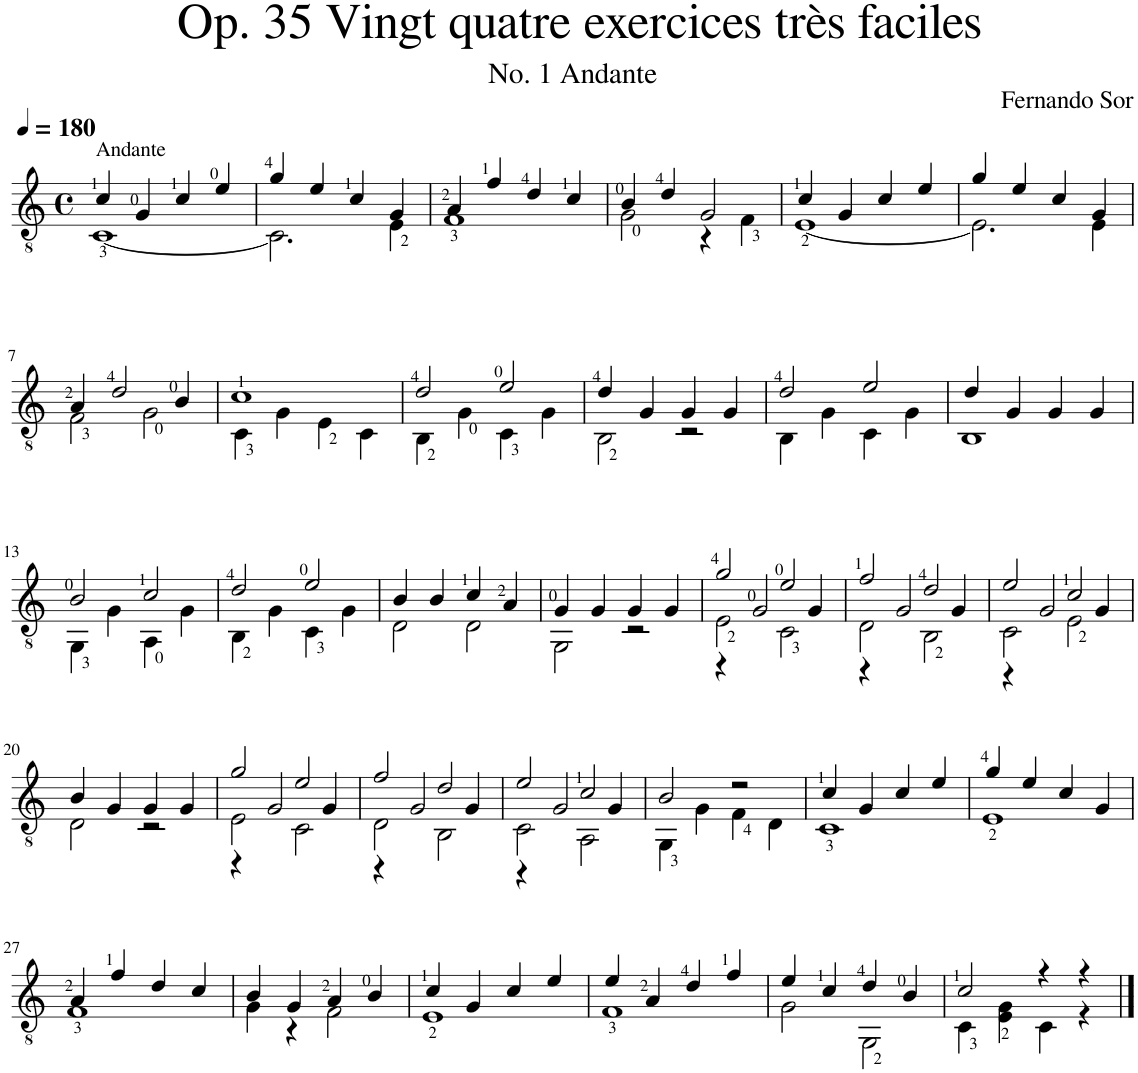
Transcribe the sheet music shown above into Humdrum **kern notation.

**kern
*part1
*staff1
*I"Classical Guitar
*I'Guit.
*clefGv2
*k[]
*M4/4
*met(c)
*MM180
=1
*^
!LO:TX:a:t=Andante	!
4c/	[1C
4G/	.
4c/	.
4e/	.
=2	=2
4g/	2.C\]
4e/	.
4c/	.
4G/	4E\
=3	=3
4A/	1F
4f/	.
4d/	.
4c/	.
=4	=4
4B/	2G\
4d/	.
2G/	4r
.	4F\
=5	=5
4c/	[1E
4G/	.
4c/	.
4e/	.
=6	=6
4g/	2.E\]
4e/	.
4c/	.
4G/	4E\
!!LO:LB:g=z	!!
=7	=7
4A/	2F\
2d/	.
.	2G\
4B/	.
=8	=8
1c	4C\
.	4G\
.	4E\
.	4C\
=9	=9
2d/	4BB\
.	4G\
2e/	4C\
.	4G\
=10	=10
4d/	2BB\
4G/	.
4G/	2r
4G/	.
=11	=11
2d/	4BB\
.	4G\
2e/	4C\
.	4G\
=12	=12
4d/	1BB
4G/	.
4G/	.
4G/	.
!!LO:LB:g=z	!!
=13	=13
2B/	4GG\
.	4G\
2c/	4AA\
.	4G\
=14	=14
2d/	4BB\
.	4G\
2e/	4C\
.	4G\
=15	=15
4B/	2D\
4B/	.
4c/	2D\
4A/	.
=16	=16
4G/	2GG\
4G/	.
4G/	2r
4G/	.
=17	=17
*	*^
2g/	2E\	4r
.	.	2G/
2e/	2C\	.
.	.	4G/
=18	=18	=18
2f/	2D\	4r
.	.	2G/
2d/	2BB\	.
.	.	4G/
=19	=19	=19
2e/	2C\	4r
.	.	2G/
2c/	2E\	.
.	.	4G/
*	*v	*v
!!LO:LB:g=z
=20	=20
4B/	2D\
4G/	.
4G/	2r
4G/	.
=21	=21
*	*^
2g/	2E\	4r
.	.	2G/
2e/	2C\	.
.	.	4G/
=22	=22	=22
2f/	2D\	4r
.	.	2G/
2d/	2BB\	.
.	.	4G/
=23	=23	=23
2e/	2C\	4r
.	.	2G/
2c/	2AA\	.
.	.	4G/
*	*v	*v
=24	=24
2B/	4GG\
.	4G\
2r	4F\
.	4D\
=25	=25
4c/	1C
4G/	.
4c/	.
4e/	.
=26	=26
4g/	1E
4e/	.
4c/	.
4G/	.
!!LO:LB:g=z	!!
=27	=27
4A/	1F
4f/	.
4d/	.
4c/	.
=28	=28
4B/	4G\
4G/	4r
4A/	2F\
4B/	.
=29	=29
4c/	1E
4G/	.
4c/	.
4e/	.
=30	=30
4e/	1F
4A/	.
4d/	.
4f/	.
=31	=31
4e/	2G\
4c/	.
4d/	2GG\
4B/	.
=32	=32
2c/	4C\
.	4E\ 4G\
4r	4C\
4r	4r
*v	*v
==
*-
